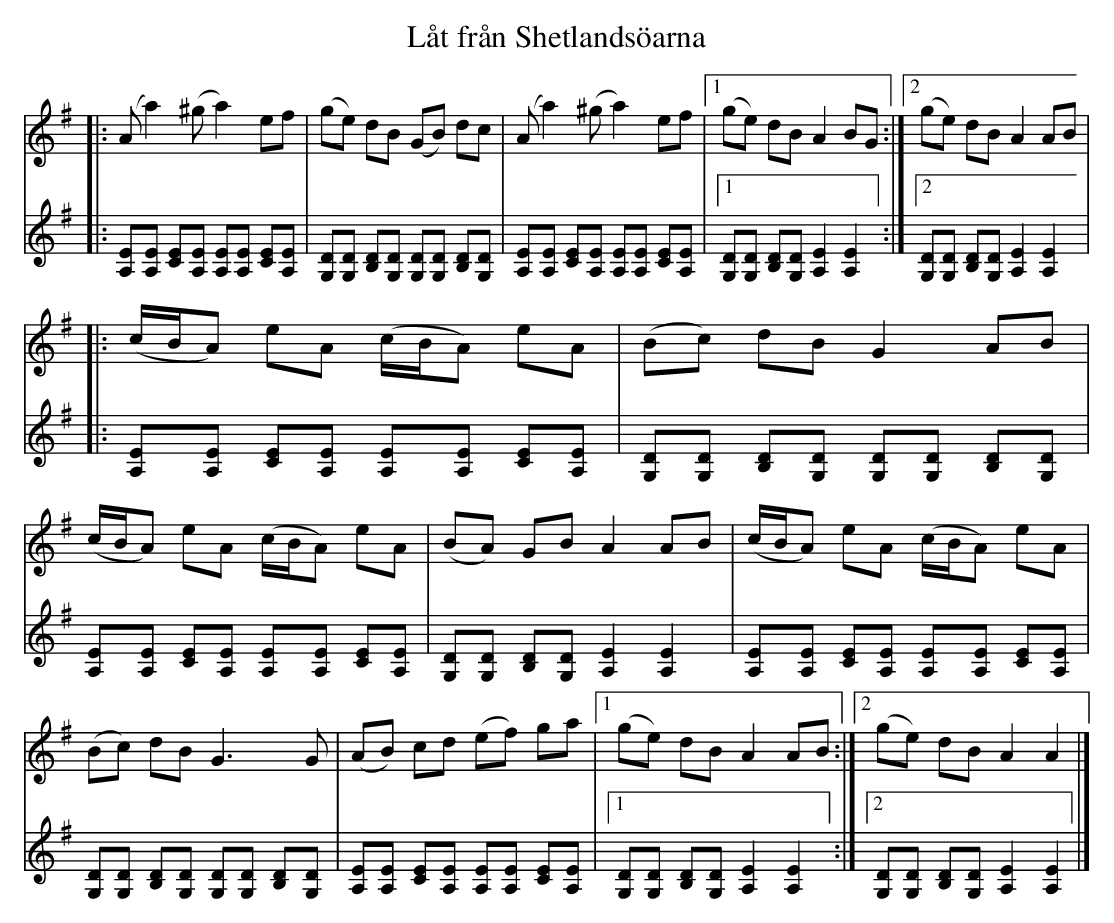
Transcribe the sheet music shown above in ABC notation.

X:1
T: Låt från Shetlandsöarna
K: G
V: 1
|: (Aa2)(^ga2)ef | (ge) dB (GB) dc | (Aa2)(^ga2)ef |1 (ge) dB A2 BG :|2 (ge) dB A2 AB |
|: (c/B/A) eA (c/B/A) eA | (Bc) dB G2 AB | (c/B/A) eA (c/B/A) eA | (BA) GB A2 AB | (c/B/A) eA (c/B/A) eA | (Bc) dB G3G | (AB) cd (ef) ga |1 (ge) dB A2 AB :|2 (ge) dB A2 A2 |]
V: 2
|: [A,E][A,E] [CE][A,E] [A,E][A,E] [CE][A,E] | [G,D][G,D] [B,D][G,D] [G,D][G,D] [B,D][G,D] | [A,E][A,E] [CE][A,E] [A,E][A,E] [CE][A,E] |1 [G,D][G,D] [B,D][G,D] [A,2E2] [A,2E2] :|2 [G,D][G,D] [B,D][G,D] [A,2E2] [A,2E2] |
|: [A,E][A,E] [CE][A,E] [A,E][A,E] [CE][A,E] | [G,D][G,D] [B,D][G,D] [G,D][G,D] [B,D][G,D] | [A,E][A,E] [CE][A,E] [A,E][A,E] [CE][A,E] | [G,D][G,D] [B,D][G,D] [A,2E2] [A,2E2] |
[A,E][A,E] [CE][A,E] [A,E][A,E] [CE][A,E] | [G,D][G,D] [B,D][G,D] [G,D][G,D] [B,D][G,D] | [A,E][A,E] [CE][A,E] [A,E][A,E] [CE][A,E] |1 [G,D][G,D] [B,D][G,D] [A,2E2] [A,2E2] :|2 [G,D][G,D] [B,D][G,D] [A,2E2] [A,2E2] |]
